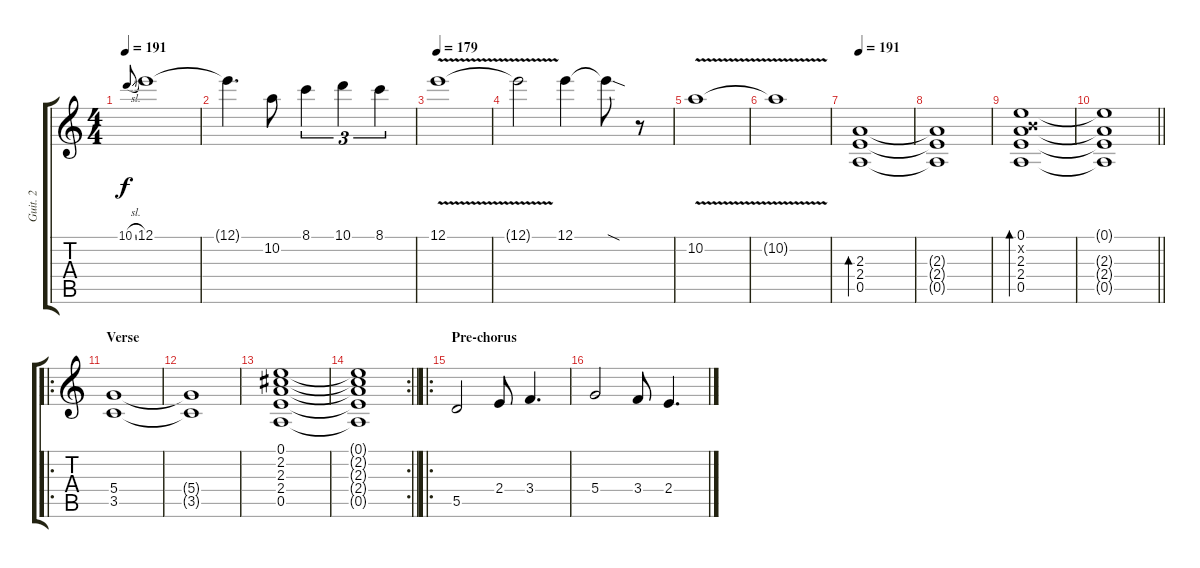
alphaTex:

\track ("Guit. 2" "Guit. 2") {instrument overdrivenguitar}
\staff {score tabs}
\tuning (E4 B3 G3 D3 A2 E2) {hide}
\ts (4 4)
\tempo 191
\clef g2
\ks c
10.1{sl}.8{gr onbeat dy f} 12.1.1 |
12.1{t}.4{d} 10.2.8 8.1.4{tu (3 2)} 10.1.4{tu (3 2)} 8.1.4{tu (3 2)} |
\tempo 179
12.1{v}.1 |
12.1{t}.2 12.1.4 12.1{sod t}.8 r.8 |
10.2{v}.1 |
10.2{t}.1 |
\tempo 191
(2.3 2.4 0.5).1{bd 240} |
(2.3{t} 2.4{t} 0.5{t}).1 |
(0.1 0.2{x} 2.3 2.4 0.5).1{bd 240} |
\barLineRight lightlight
(0.1{t} 2.3{t} 2.4{t} 0.5{t}).1 |
\ro
\section ("" "Verse")
(5.4 3.5).1 |
(5.4{t} 3.5{t}).1 |
(0.1 2.2 2.3 2.4 0.5).1 |
\rc 2
\barLineRight lightlight
(0.1{t} 2.2{t} 2.3{t} 2.4{t} 0.5{t}).1 |
\ro
\section ("" "Pre-chorus")
5.5.2 2.4.8 3.4.4{d} |
5.4.2 3.4.8 2.4.4{d}
